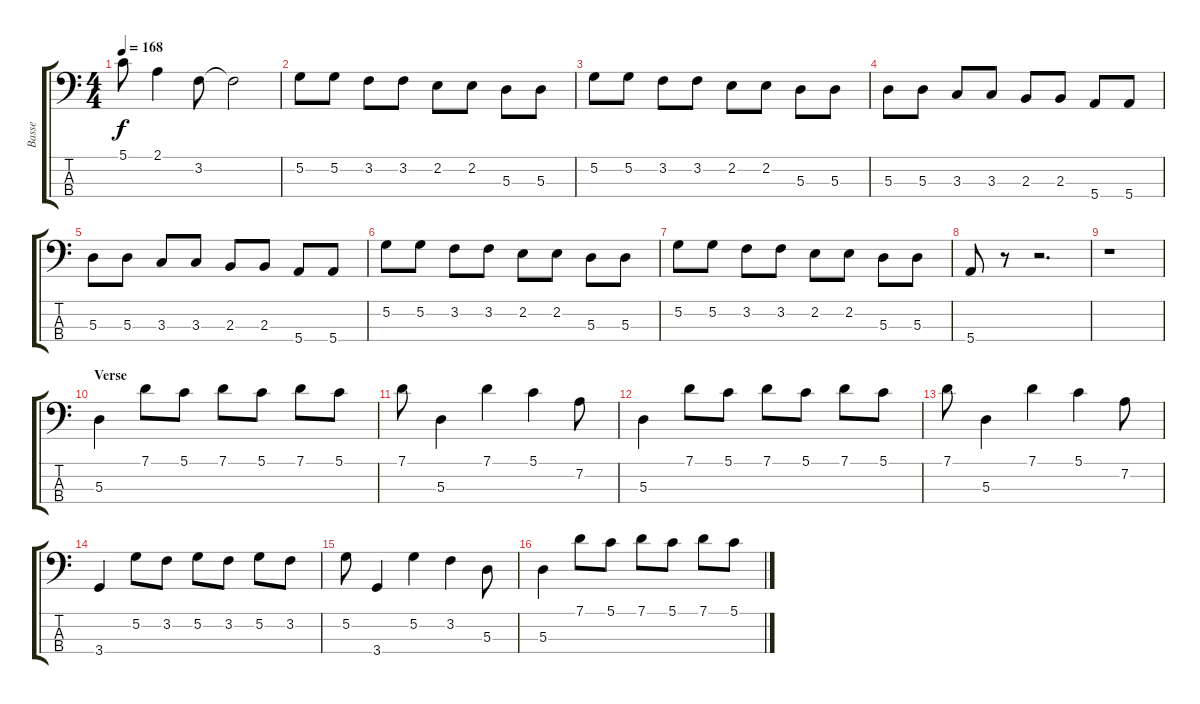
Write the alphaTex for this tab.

\track ("Basse" "Basse") {instrument electricbassfinger}
\staff {score tabs}
\tuning (G2 D2 A1 E1) {hide}
\ts (4 4)
\tempo 168
\clef f4
\ks c
5.1.8{dy f} 2.1.4 3.2.8 3.2{t}.2 |
5.2.8 5.2.8 3.2.8 3.2.8 2.2.8 2.2.8 5.3.8 5.3.8 |
5.2.8 5.2.8 3.2.8 3.2.8 2.2.8 2.2.8 5.3.8 5.3.8 |
5.3.8 5.3.8 3.3.8 3.3.8 2.3.8 2.3.8 5.4.8 5.4.8 |
5.3.8 5.3.8 3.3.8 3.3.8 2.3.8 2.3.8 5.4.8 5.4.8 |
5.2.8 5.2.8 3.2.8 3.2.8 2.2.8 2.2.8 5.3.8 5.3.8 |
5.2.8 5.2.8 3.2.8 3.2.8 2.2.8 2.2.8 5.3.8 5.3.8 |
5.4.8 r.8 r.2{d} |
r.1 |
\section ("" "Verse")
5.3.4 7.1.8 5.1.8 7.1.8 5.1.8 7.1.8 5.1.8 |
7.1.8 5.3.4 7.1.4 5.1.4 7.2.8 |
5.3.4 7.1.8 5.1.8 7.1.8 5.1.8 7.1.8 5.1.8 |
7.1.8 5.3.4 7.1.4 5.1.4 7.2.8 |
3.4.4 5.2.8 3.2.8 5.2.8 3.2.8 5.2.8 3.2.8 |
5.2.8 3.4.4 5.2.4 3.2.4 5.3.8 |
5.3.4 7.1.8 5.1.8 7.1.8 5.1.8 7.1.8 5.1.8
